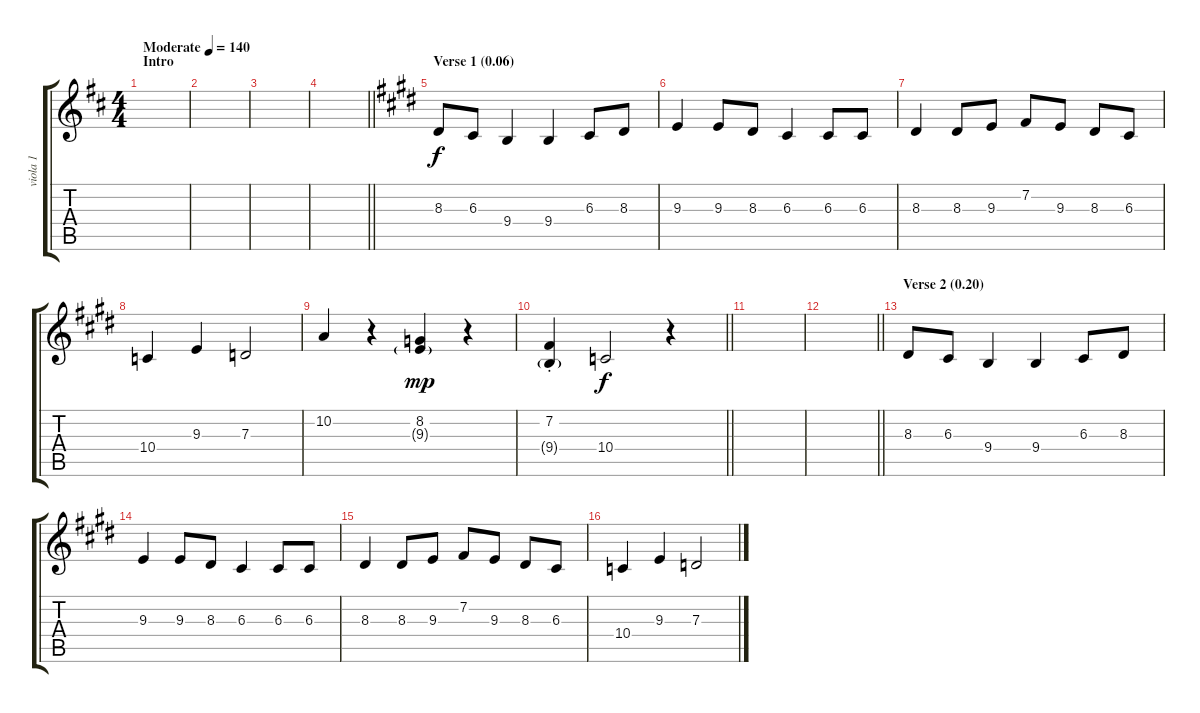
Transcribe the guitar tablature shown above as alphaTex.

\track ("viola 1" "viola 1") {instrument viola}
\staff {score tabs}
\tuning (E4 B3 G3 D3 A2 E2) {hide}
\ts (4 4)
\section ("" "Intro")
\tempo (140 "Moderate")
\clef g2
\ks d
|
|
|
\barLineRight lightlight
|
\section ("" "Verse 1 (0.06)")
\ks e
8.3.8 6.3.8 9.4.4 9.4.4 6.3.8 8.3.8 |
9.3.4 9.3.8 8.3.8 6.3.4 6.3.8 6.3.8 |
8.3.4 8.3.8 9.3.8 7.2.8 9.3.8 8.3.8 6.3.8 |
10.4.4 9.3.4 7.3.2 |
10.2.4 r.4 (8.2 9.3{g}).4{dy mp} r.4 |
\barLineRight lightlight
(7.2{st} 9.4{g st}).4 10.4.2{dy f} r.4 |
|
\barLineRight lightlight
|
\section ("" "Verse 2 (0.20)")
8.3.8 6.3.8 9.4.4 9.4.4 6.3.8 8.3.8 |
9.3.4 9.3.8 8.3.8 6.3.4 6.3.8 6.3.8 |
8.3.4 8.3.8 9.3.8 7.2.8 9.3.8 8.3.8 6.3.8 |
10.4.4 9.3.4 7.3.2
